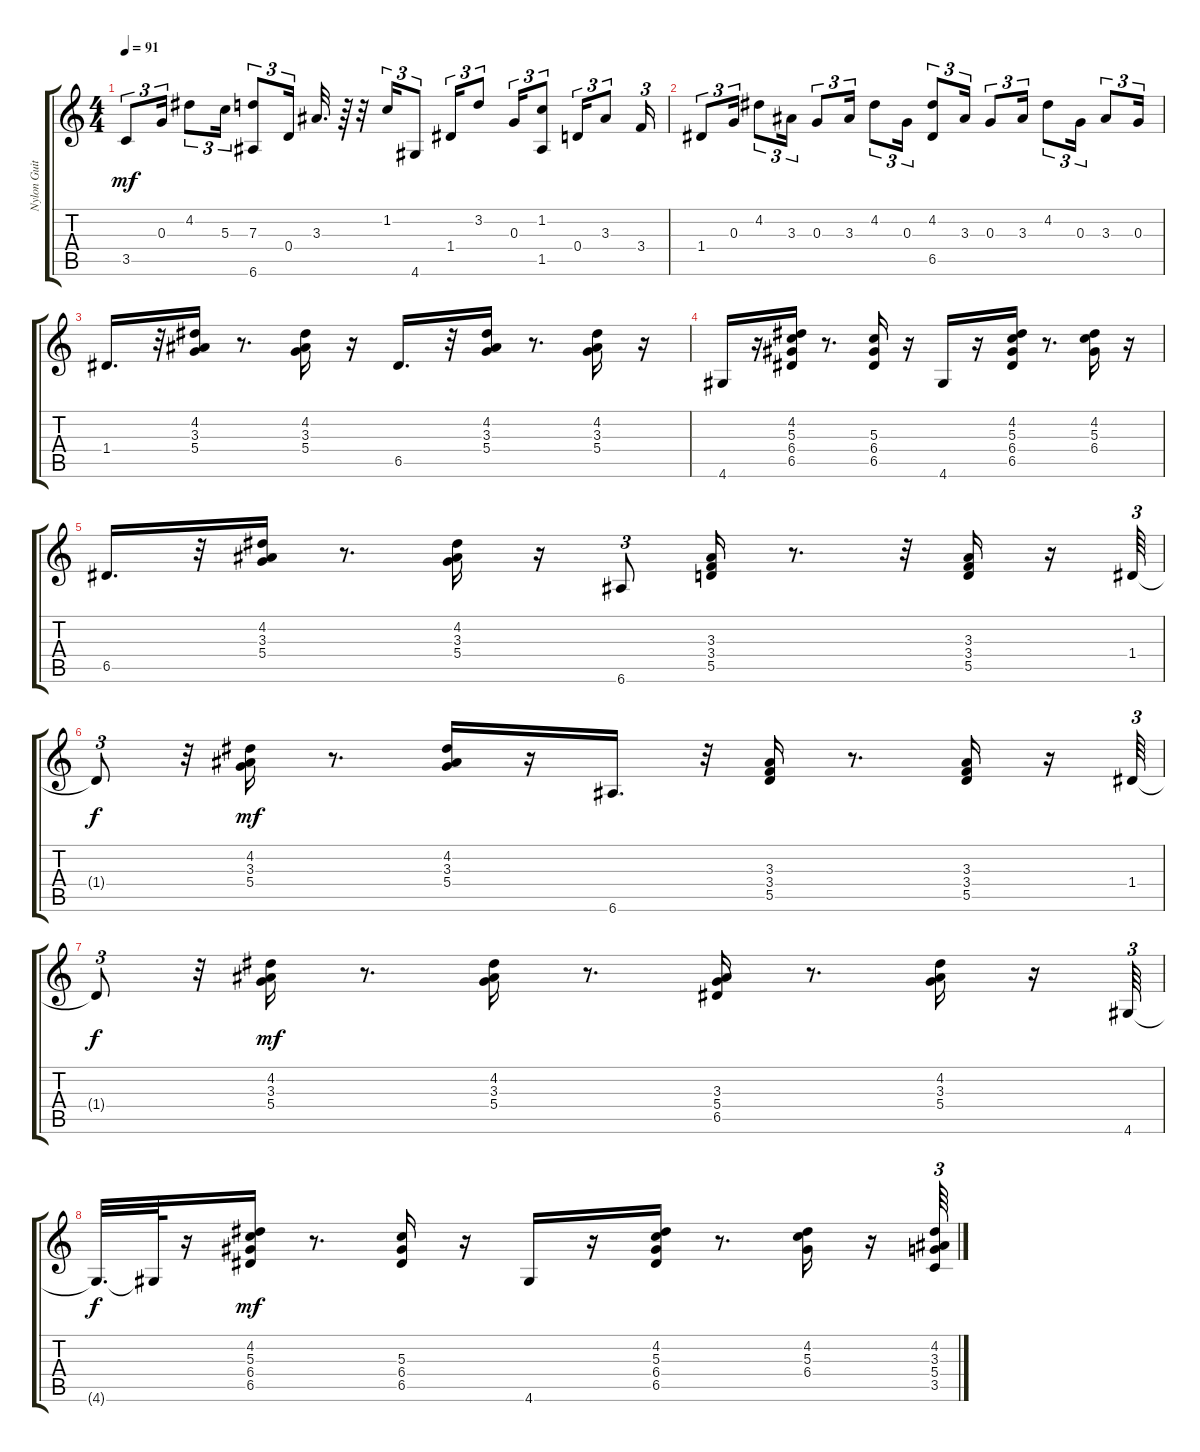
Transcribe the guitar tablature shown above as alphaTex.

\track ("Nylon Guitar" "Nylon Guit") {instrument acousticguitarnylon}
\staff {score tabs}
\tuning (E4 B3 G3 D3 A2 E2) {hide}
\ts (4 4)
\tempo 91
\clef g2
\ks c
3.5.8{tu (3 2) dy mf} 0.3.16{tu (3 2)} 4.2.8{tu (3 2)} 5.3.16{tu (3 2)} (7.3 6.6).8{tu (3 2)} 0.4.16{tu (3 2)} 3.3.32{d} r.64 r.32 1.2.16{tu (3 2)} 4.6.8{tu (3 2)} 1.4.16{tu (3 2)} 3.2.8{tu (3 2)} 0.3.16{tu (3 2)} (1.2 1.5).8{tu (3 2)} 0.4.16{tu (3 2)} 3.3.8{tu (3 2)} 3.4.16{tu (3 2)} |
1.4.8{tu (3 2)} 0.3.16{tu (3 2)} 4.2.8{tu (3 2)} 3.3.16{tu (3 2)} 0.3.8{tu (3 2)} 3.3.16{tu (3 2)} 4.2.8{tu (3 2)} 0.3.16{tu (3 2)} (4.2 6.5).8{tu (3 2)} 3.3.16{tu (3 2)} 0.3.8{tu (3 2)} 3.3.16{tu (3 2)} 4.2.8{tu (3 2)} 0.3.16{tu (3 2)} 3.3.8{tu (3 2)} 0.3.16{tu (3 2)} |
1.4.16{d} r.32 (4.2 3.3 5.4).16 r.8{d} (4.2 3.3 5.4).16 r.16 6.5.16{d} r.32 (4.2 3.3 5.4).16 r.8{d} (4.2 3.3 5.4).16 r.16 |
4.6.16 r.16 (4.2 5.3 6.4 6.5).16 r.8{d} (5.3 6.4 6.5).16 r.16 4.6.16 r.16 (4.2 5.3 6.4 6.5).16 r.8{d} (4.2 5.3 6.4).16 r.16 |
6.5.16{d} r.32 (4.2 3.3 5.4).16 r.8{d} (4.2 3.3 5.4).16 r.16 6.6.8{tu (3 2)} (3.3 3.4 5.5).16 r.8{d} r.32 (3.3 3.4 5.5).16 r.16 1.4.64{tu (3 2)} |
1.4{t}.8{tu (3 2) dy f} r.32 (4.2 3.3 5.4).16{dy mf} r.8{d} (4.2 3.3 5.4).16 r.16 6.6.16{d} r.32 (3.3 3.4 5.5).16 r.8{d} (3.3 3.4 5.5).16 r.16 1.4.64{tu (3 2)} |
1.4{t}.8{tu (3 2) dy f} r.32 (4.2 3.3 5.4).16{dy mf} r.8{d} (4.2 3.3 5.4).16 r.8{d} (3.3 5.4 6.5).16 r.8{d} (4.2 3.3 5.4).16 r.16 4.6.64{tu (3 2)} |
4.6{t}.32{d dy f} 4.6{t}.64 r.16 (4.2 5.3 6.4 6.5).16{dy mf} r.8{d} (5.3 6.4 6.5).16 r.16 4.6.16 r.16 (4.2 5.3 6.4 6.5).16 r.8{d} (4.2 5.3 6.4).16 r.16 (4.2 3.3 5.4 3.5).64{tu (3 2)}
